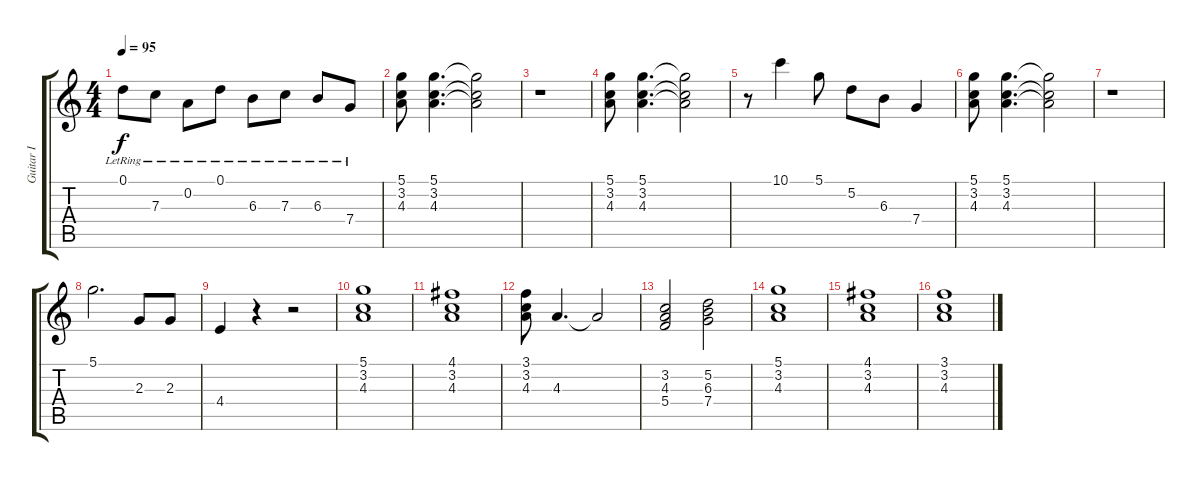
\track ("Guitar I" "Guitar I") {instrument acousticguitarsteel}
\staff {score tabs}
\tuning (D4 A3 F3 C3 G2 D2) {hide}
\ts (4 4)
\tempo 95
\clef g2
\ks c
0.1{lr}.8{dy f} 7.3{lr}.8 0.2{lr}.8 0.1{lr}.8 6.3{lr}.8 7.3{lr}.8 6.3{lr}.8 7.4{lr}.8 |
(5.1 3.2 4.3).8 (5.1 3.2 4.3).4{d} (5.1{t} 3.2{t} 4.3{t}).2 |
r.1 |
(5.1 3.2 4.3).8 (5.1 3.2 4.3).4{d} (5.1{t} 3.2{t} 4.3{t}).2 |
r.8 10.1.4 5.1.8 5.2.8 6.3.8 7.4.4 |
(5.1 3.2 4.3).8 (5.1 3.2 4.3).4{d} (5.1{t} 3.2{t} 4.3{t}).2 |
r.1 |
5.1.2{d} 2.3.8 2.3.8 |
4.4.4 r.4 r.2 |
(5.1 3.2 4.3).1 |
(4.1 3.2 4.3).1 |
(3.1 3.2 4.3).8 4.3.4{d} 4.3{t}.2 |
(3.2 4.3 5.4).2 (5.2 6.3 7.4).2 |
(5.1 3.2 4.3).1 |
(4.1 3.2 4.3).1 |
(3.1 3.2 4.3).1
